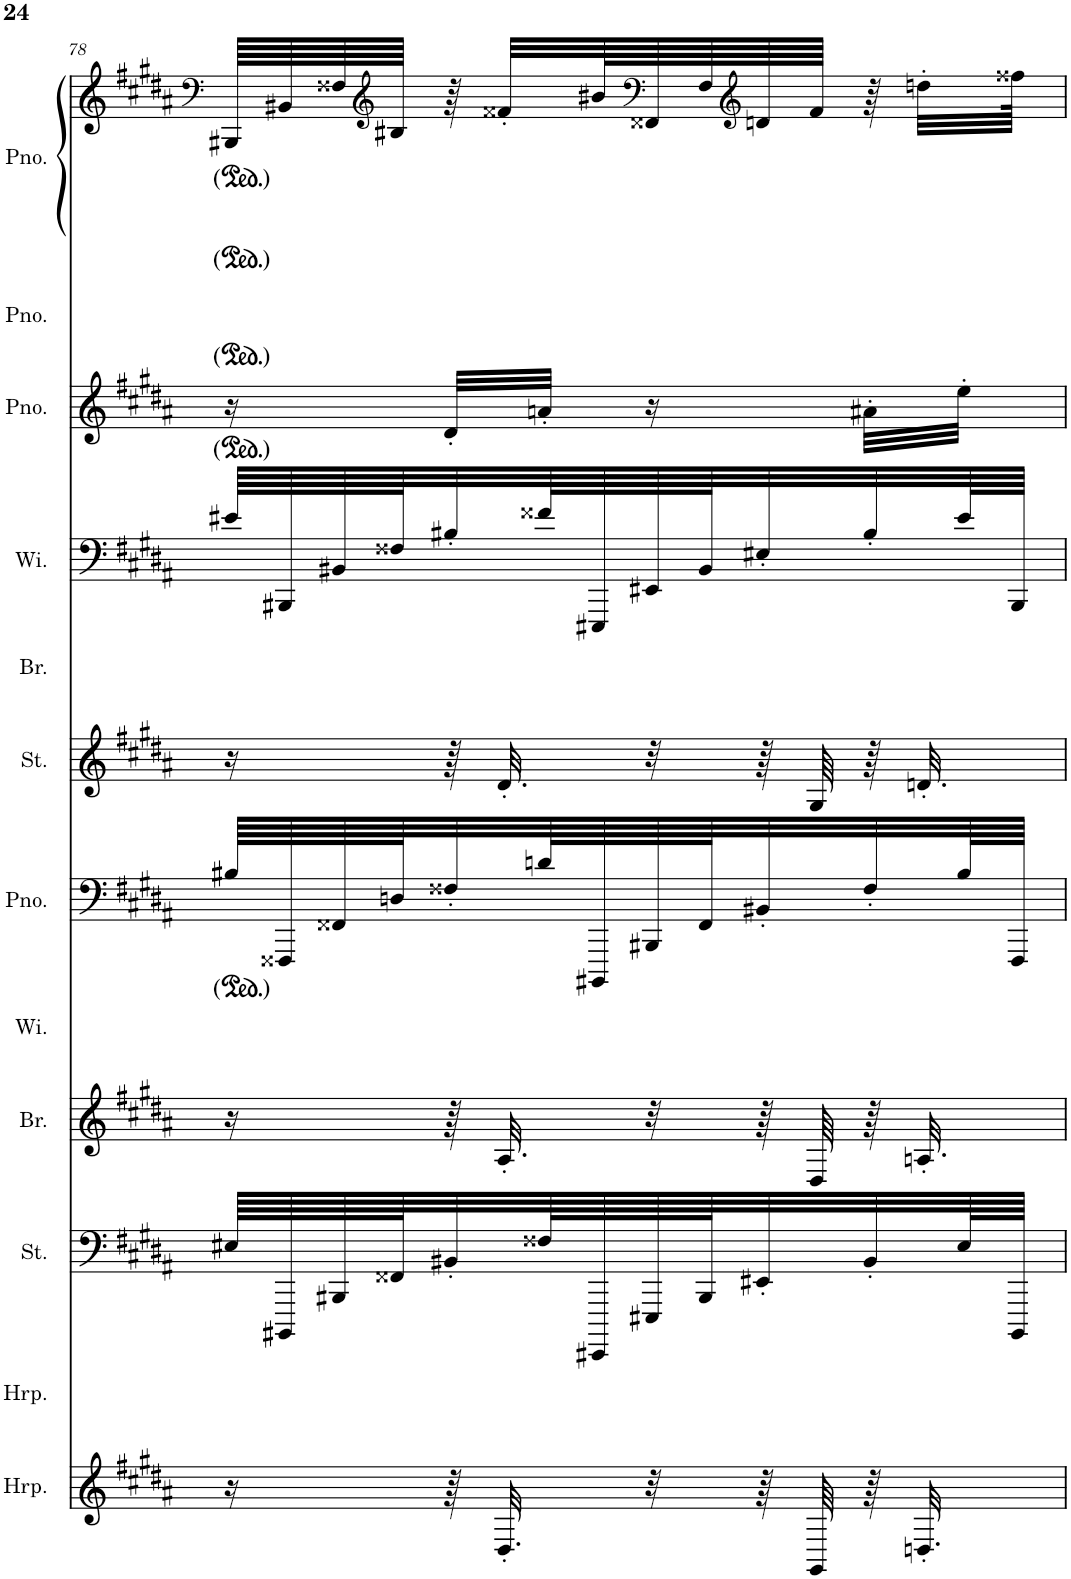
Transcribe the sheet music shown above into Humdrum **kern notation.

**kern	**kern	**kern	**kern	**kern	**kern	**kern	**kern	**kern	**kern	**kern	**kern	**kern
*part12	*part11	*part10	*part9	*part8	*part7	*part6	*part5	*part4	*part3	*part2	*part1	*part1
*staff13	*staff12	*staff11	*staff10	*staff9	*staff8	*staff7	*staff6	*staff5	*staff4	*staff3	*staff2	*staff1
*I"Harp	*I"Harp	*I"Strings	*I"Brass	*I"Winds	*I"Piano	*I"Strings	*I"Brass	*I"Winds	*I"Piano	*I"Piano	*I"Piano	*
*I'Hrp.	*I'Hrp.	*I'St.	*I'Br.	*I'Wi.	*I'Pno.	*I'St.	*I'Br.	*I'Wi.	*I'Pno.	*I'Pno.	*I'Pno.	*
!!LO:PB:g=z
*clefG2	*clefG2	*clefF4	*clefG2	*clefG2	*clefF4	*clefG2	*clefG2	*clefF4	*clefG2	*clefG2	*clefG2	*clefF4
*k[f#c#g#d#a#]	*k[f#c#g#d#a#]	*k[f#c#g#d#a#]	*k[f#c#g#d#a#]	*k[f#c#g#d#a#]	*k[f#c#g#d#a#]	*k[f#c#g#d#a#]	*k[f#c#g#d#a#]	*k[f#c#g#d#a#]	*k[f#c#g#d#a#]	*k[f#c#g#d#a#]	*k[f#c#g#d#a#]	*k[f#c#g#d#a#]
*M4/16	*M4/16	*M4/16	*M4/16	*M4/16	*M4/16	*M4/16	*M4/16	*M4/16	*M4/16	*M4/16	*M4/16	*M4/16
=78	=78	=78	=78	=78	=78	=78	=78	=78	=78	=78	=78	=78
16r	4r	64E#X/LLLL	16r	4r	64B#X/LLLL	16r	4r	64e#X/LLLL	16r	4r	4r	64BBB#X/LLLL
.	.	64BBBB#X/	.	.	64FFF##X/	.	.	64BBB#X/	.	.	.	64BB#X/
.	.	64BBB#X/	.	.	64FF##X/	.	.	64BB#X/	.	.	.	64F##X/
*	*	*	*	*	*	*	*	*	*	*	*	*clefG2
.	.	64FF##X/J	.	.	64Dn/J	.	.	64F##X/J	.	.	.	64B#X/JJJJ
64r	.	32BB#X'/	64r	.	32F##X'/	64r	.	32B#X'/	32d#'/LLL	.	.	64r
32.D#'/	.	.	32.A#'/	.	.	32.d#'/	.	.	.	.	.	32f##X'/LLL
.	.	64F##X/L	.	.	64dn/L	.	.	64f##X/L	32an'/JJJ	.	.	.
.	.	64EEEE#X/	.	.	64BBBB#X/	.	.	64EEE#X/	.	.	.	64b#X/L
*	*	*	*	*	*	*	*	*	*	*	*	*clefF4
32r	.	64EEE#X/	32r	.	64BBB#X/	32r	.	64EE#X/	16r	.	.	64FF##X/
.	.	64BBB#/J	.	.	64FF##/J	.	.	64BB#/J	.	.	.	64F##/
*	*	*	*	*	*	*	*	*	*	*	*	*clefG2
64r	.	32EE#X'/	64r	.	32BB#X'/	64r	.	32E#X'/	.	.	.	64dn/
64GG#/	.	.	64D#/	.	.	64G#/	.	.	.	.	.	64f##/JJJJ
64r	.	32BB#'/	64r	.	32F##'/	64r	.	32B#'/	32a#X'\LLL	.	.	64r
32.Dn'/	.	.	32.An'/	.	.	32.dn'/	.	.	.	.	.	32ddn'\LLL
.	.	64E#/L	.	.	64B#/L	.	.	64e#/L	32ee'\JJJ	.	.	.
.	.	64BBBB#/JJJJ	.	.	64FFF##/JJJJ	.	.	64BBB#/JJJJ	.	.	.	64ff##X\JJJk
=	=	=	=	=	=	=	=	=	=	=	=	=
*-	*-	*-	*-	*-	*-	*-	*-	*-	*-	*-	*-	*-
